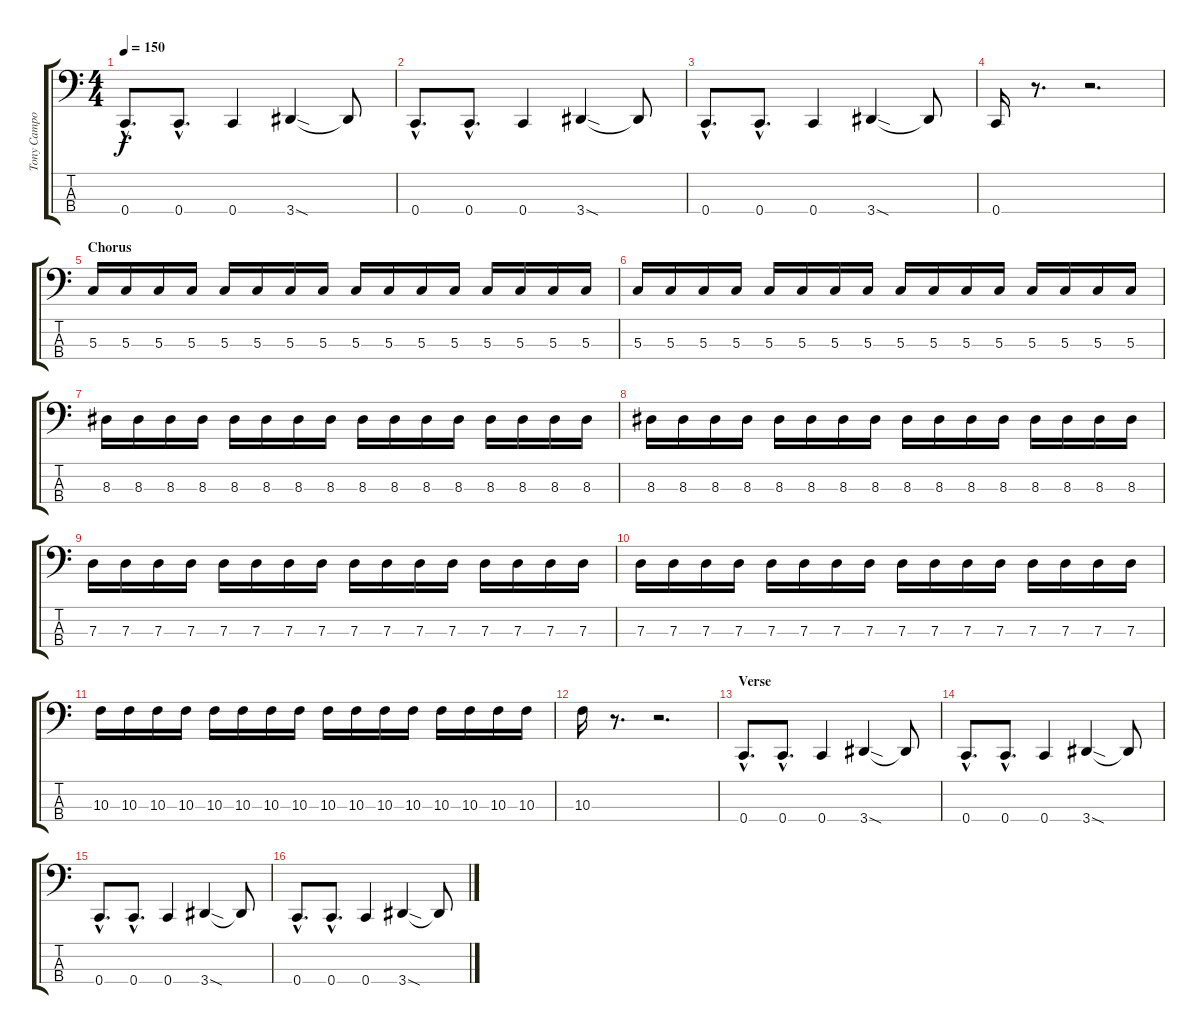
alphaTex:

\track ("Tony Campos" "Tony Campo") {instrument electricbasspick}
\staff {score tabs}
\tuning (F2 C2 G1 C1) {hide}
\ts (4 4)
\tempo 150
\clef f4
\ks c
0.4{hac}.8{d dy f} 0.4{hac}.8{d} 0.4.4 3.4{sod}.4 3.4{t}.8 |
0.4{hac}.8{d} 0.4{hac}.8{d} 0.4.4 3.4{sod}.4 3.4{t}.8 |
0.4{hac}.8{d} 0.4{hac}.8{d} 0.4.4 3.4{sod}.4 3.4{t}.8 |
0.4.16 r.8{d} r.2{d} |
\section ("" "Chorus")
5.3.16 5.3.16 5.3.16 5.3.16 5.3.16 5.3.16 5.3.16 5.3.16 5.3.16 5.3.16 5.3.16 5.3.16 5.3.16 5.3.16 5.3.16 5.3.16 |
5.3.16 5.3.16 5.3.16 5.3.16 5.3.16 5.3.16 5.3.16 5.3.16 5.3.16 5.3.16 5.3.16 5.3.16 5.3.16 5.3.16 5.3.16 5.3.16 |
8.3.16 8.3.16 8.3.16 8.3.16 8.3.16 8.3.16 8.3.16 8.3.16 8.3.16 8.3.16 8.3.16 8.3.16 8.3.16 8.3.16 8.3.16 8.3.16 |
8.3.16 8.3.16 8.3.16 8.3.16 8.3.16 8.3.16 8.3.16 8.3.16 8.3.16 8.3.16 8.3.16 8.3.16 8.3.16 8.3.16 8.3.16 8.3.16 |
7.3.16 7.3.16 7.3.16 7.3.16 7.3.16 7.3.16 7.3.16 7.3.16 7.3.16 7.3.16 7.3.16 7.3.16 7.3.16 7.3.16 7.3.16 7.3.16 |
7.3.16 7.3.16 7.3.16 7.3.16 7.3.16 7.3.16 7.3.16 7.3.16 7.3.16 7.3.16 7.3.16 7.3.16 7.3.16 7.3.16 7.3.16 7.3.16 |
10.3.16 10.3.16 10.3.16 10.3.16 10.3.16 10.3.16 10.3.16 10.3.16 10.3.16 10.3.16 10.3.16 10.3.16 10.3.16 10.3.16 10.3.16 10.3.16 |
10.3.16 r.8{d} r.2{d} |
\section ("" "Verse")
0.4{hac}.8{d} 0.4{hac}.8{d} 0.4.4 3.4{sod}.4 3.4{t}.8 |
0.4{hac}.8{d} 0.4{hac}.8{d} 0.4.4 3.4{sod}.4 3.4{t}.8 |
0.4{hac}.8{d} 0.4{hac}.8{d} 0.4.4 3.4{sod}.4 3.4{t}.8 |
0.4{hac}.8{d} 0.4{hac}.8{d} 0.4.4 3.4{sod}.4 3.4{t}.8
